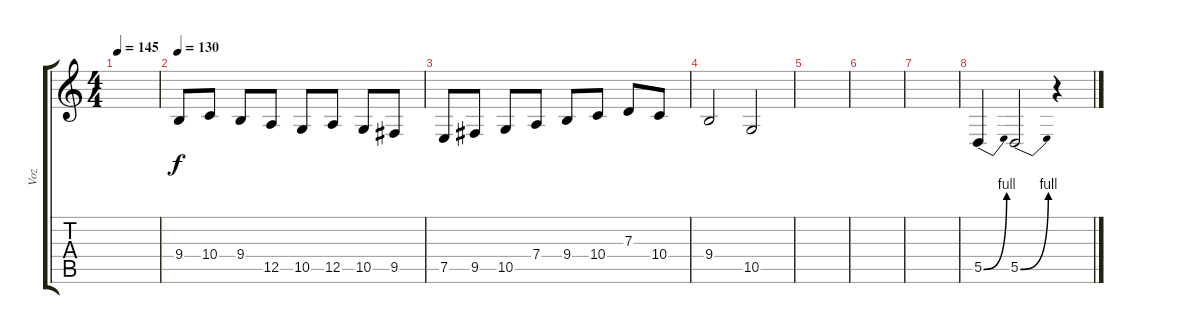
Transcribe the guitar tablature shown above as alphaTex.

\track ("Voz" "Voz") {instrument flute}
\staff {score tabs}
\tuning (E4 B3 G3 D3 A2 E2) {hide}
\ts (4 4)
\tempo 145
\clef g2
\ks c
|
\tempo 130
9.4.8 10.4.8 9.4.8 12.5.8 10.5.8 12.5.8 10.5.8 9.5.8 |
7.5.8 9.5.8 10.5.8 7.4.8 9.4.8 10.4.8 7.3.8 10.4.8 |
9.4.2 10.5.2 |
|
|
|
5.5{be (bend 0 0 60 4)}.4 5.5{be (bend 0 0 60 4)}.2 r.4
